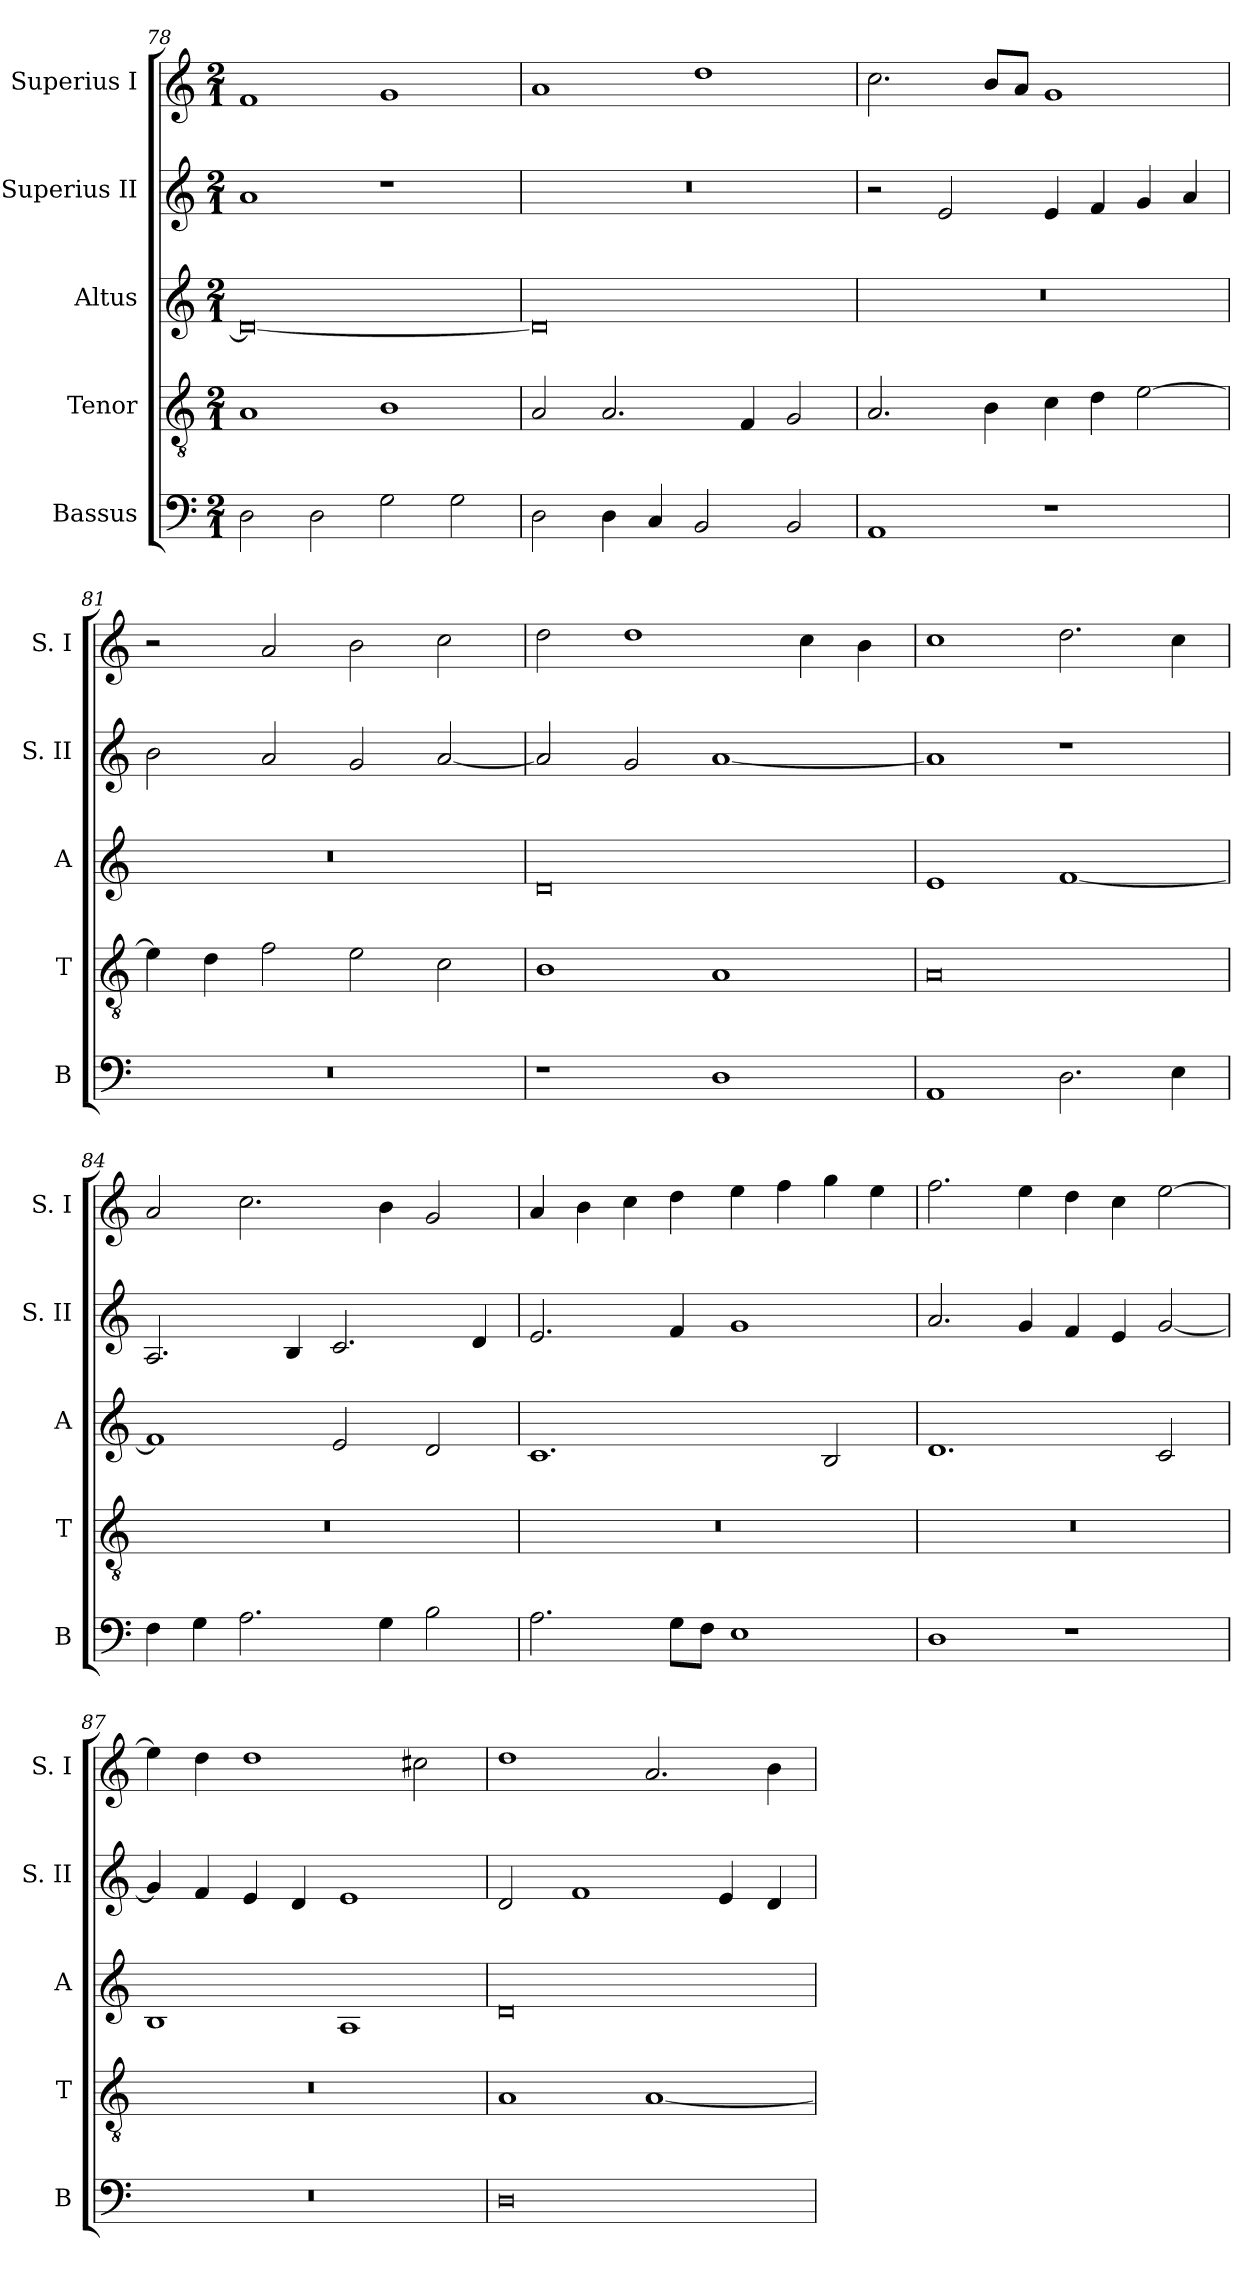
**kern	**kern	**kern	**kern	**kern
*part5	*part4	*part3	*part2	*part1
*staff5	*staff4	*staff3	*staff2	*staff1
*I"Bassus	*I"Tenor	*I"Altus	*I"Superius II	*I"Superius I
*I'B	*I'T	*I'A	*I'S. II	*I'S. I
*clefF4	*clefGv2	*clefG2	*clefG2	*clefG2
*k[]	*k[]	*k[]	*k[]	*k[]
*C:	*C:	*C:	*C:	*C:
*M2/1	*M2/1	*M2/1	*M2/1	*M2/1
=78	=78	=78	=78	=78
2D	1A	0d_	1a	1f
2D	.	.	.	.
2G	1B	.	1r	1g
2G	.	.	.	.
=79	=79	=79	=79	=79
2D	2A	0d]	0r	1a
4D	2.A	.	.	.
4C	.	.	.	.
2BB	.	.	.	1dd
.	4F	.	.	.
2BB	2G	.	.	.
=80	=80	=80	=80	=80
1AA	2.A	0r	2r	2.cc
.	.	.	2e	.
.	4B	.	.	8bL
.	.	.	.	8aJ
1r	4c	.	4e	1g
.	4d	.	4f	.
.	[2e	.	4g	.
.	.	.	4a	.
=81	=81	=81	=81	=81
0r	4e]	0r	2b	2r
.	4d	.	.	.
.	2f	.	2a	2a
.	2e	.	2g	2b
.	2c	.	[2a	2cc
=82	=82	=82	=82	=82
1r	1B	0d	2a]	2dd
.	.	.	2g	1dd
1D	1A	.	[1a	.
.	.	.	.	4cc
.	.	.	.	4b
=83	=83	=83	=83	=83
1AA	0A	1e	1a]	1cc
2.D	.	[1f	1r	2.dd
4E	.	.	.	4cc
=84	=84	=84	=84	=84
4F	0r	1f]	2.A	2a
4G	.	.	.	.
2.A	.	.	.	2.cc
.	.	.	4B	.
.	.	2e	2.c	.
4G	.	.	.	4b
2B	.	2d	.	2g
.	.	.	4d	.
=85	=85	=85	=85	=85
2.A	0r	1.c	2.e	4a
.	.	.	.	4b
.	.	.	.	4cc
8GL	.	.	4f	4dd
8FJ	.	.	.	.
1E	.	.	1g	4ee
.	.	.	.	4ff
.	.	2B	.	4gg
.	.	.	.	4ee
=86	=86	=86	=86	=86
1D	0r	1.d	2.a	2.ff
.	.	.	4g	4ee
1r	.	.	4f	4dd
.	.	.	4e	4cc
.	.	2c	[2g	[2ee
=87	=87	=87	=87	=87
0r	0r	1B	4g]	4ee]
.	.	.	4f	4dd
.	.	.	4e	1dd
.	.	.	4d	.
.	.	1A	1e	.
.	.	.	.	2cc#X
=88	=88	=88	=88	=88
0D	1A	0d	2d	1dd
.	.	.	1f	.
.	[1A	.	.	2.a
.	.	.	4e	.
.	.	.	4d	4b
=	=	=	=	=
*-	*-	*-	*-	*-
